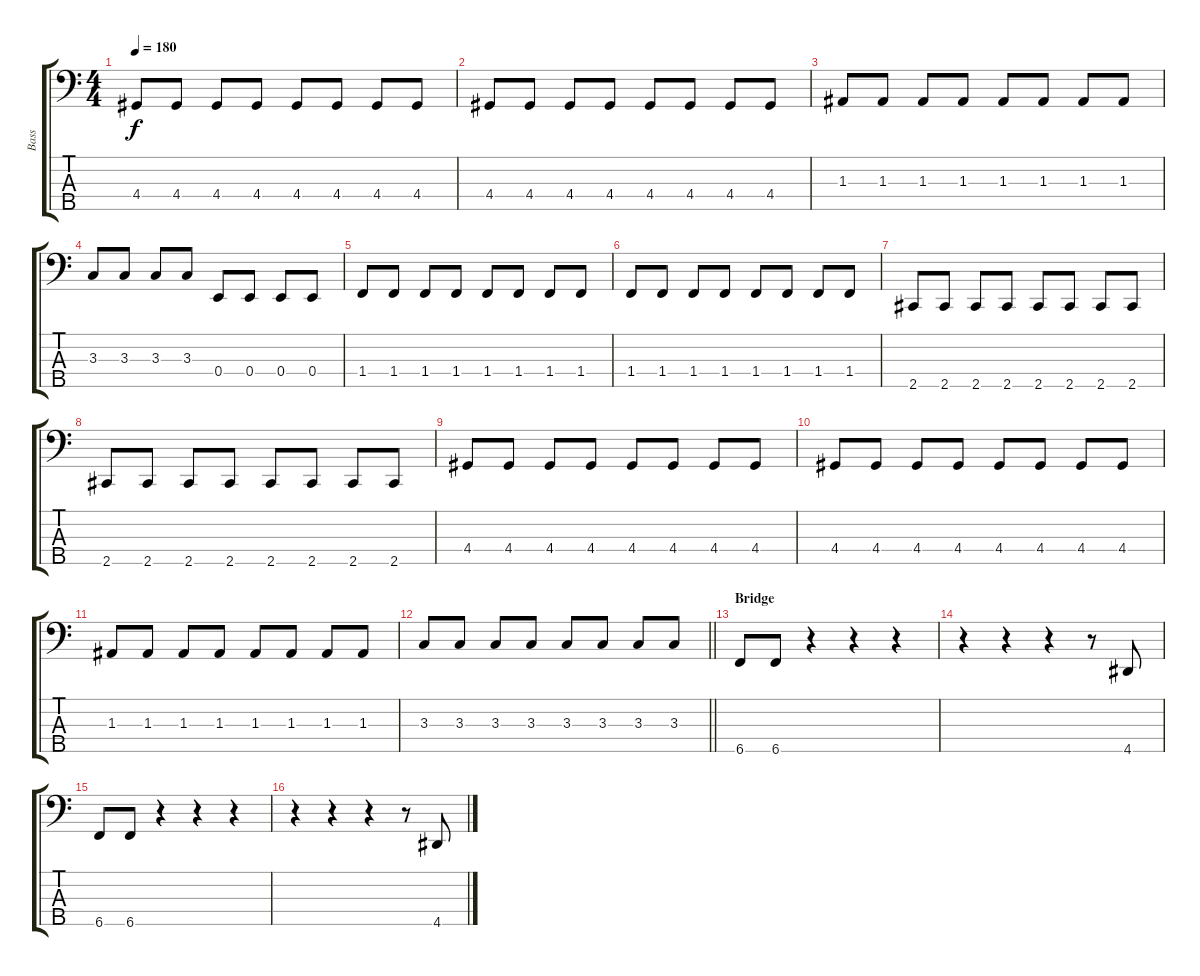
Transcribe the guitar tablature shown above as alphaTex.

\track ("Bass" "Bass") {instrument electricbassfinger}
\staff {score tabs}
\tuning (G2 D2 A1 E1 B0) {hide}
\ts (4 4)
\tempo 180
\clef f4
\ks c
4.4.8{dy f} 4.4.8 4.4.8 4.4.8 4.4.8 4.4.8 4.4.8 4.4.8 |
4.4.8 4.4.8 4.4.8 4.4.8 4.4.8 4.4.8 4.4.8 4.4.8 |
1.3.8 1.3.8 1.3.8 1.3.8 1.3.8 1.3.8 1.3.8 1.3.8 |
3.3.8 3.3.8 3.3.8 3.3.8 0.4.8 0.4.8 0.4.8 0.4.8 |
1.4.8 1.4.8 1.4.8 1.4.8 1.4.8 1.4.8 1.4.8 1.4.8 |
1.4.8 1.4.8 1.4.8 1.4.8 1.4.8 1.4.8 1.4.8 1.4.8 |
2.5.8 2.5.8 2.5.8 2.5.8 2.5.8 2.5.8 2.5.8 2.5.8 |
2.5.8 2.5.8 2.5.8 2.5.8 2.5.8 2.5.8 2.5.8 2.5.8 |
4.4.8 4.4.8 4.4.8 4.4.8 4.4.8 4.4.8 4.4.8 4.4.8 |
4.4.8 4.4.8 4.4.8 4.4.8 4.4.8 4.4.8 4.4.8 4.4.8 |
1.3.8 1.3.8 1.3.8 1.3.8 1.3.8 1.3.8 1.3.8 1.3.8 |
\barLineRight lightlight
3.3.8 3.3.8 3.3.8 3.3.8 3.3.8 3.3.8 3.3.8 3.3.8 |
\section ("" "Bridge")
6.5.8 6.5.8 r.4 r.4 r.4 |
r.4 r.4 r.4 r.8 4.5.8 |
6.5.8 6.5.8 r.4 r.4 r.4 |
r.4 r.4 r.4 r.8 4.5.8
